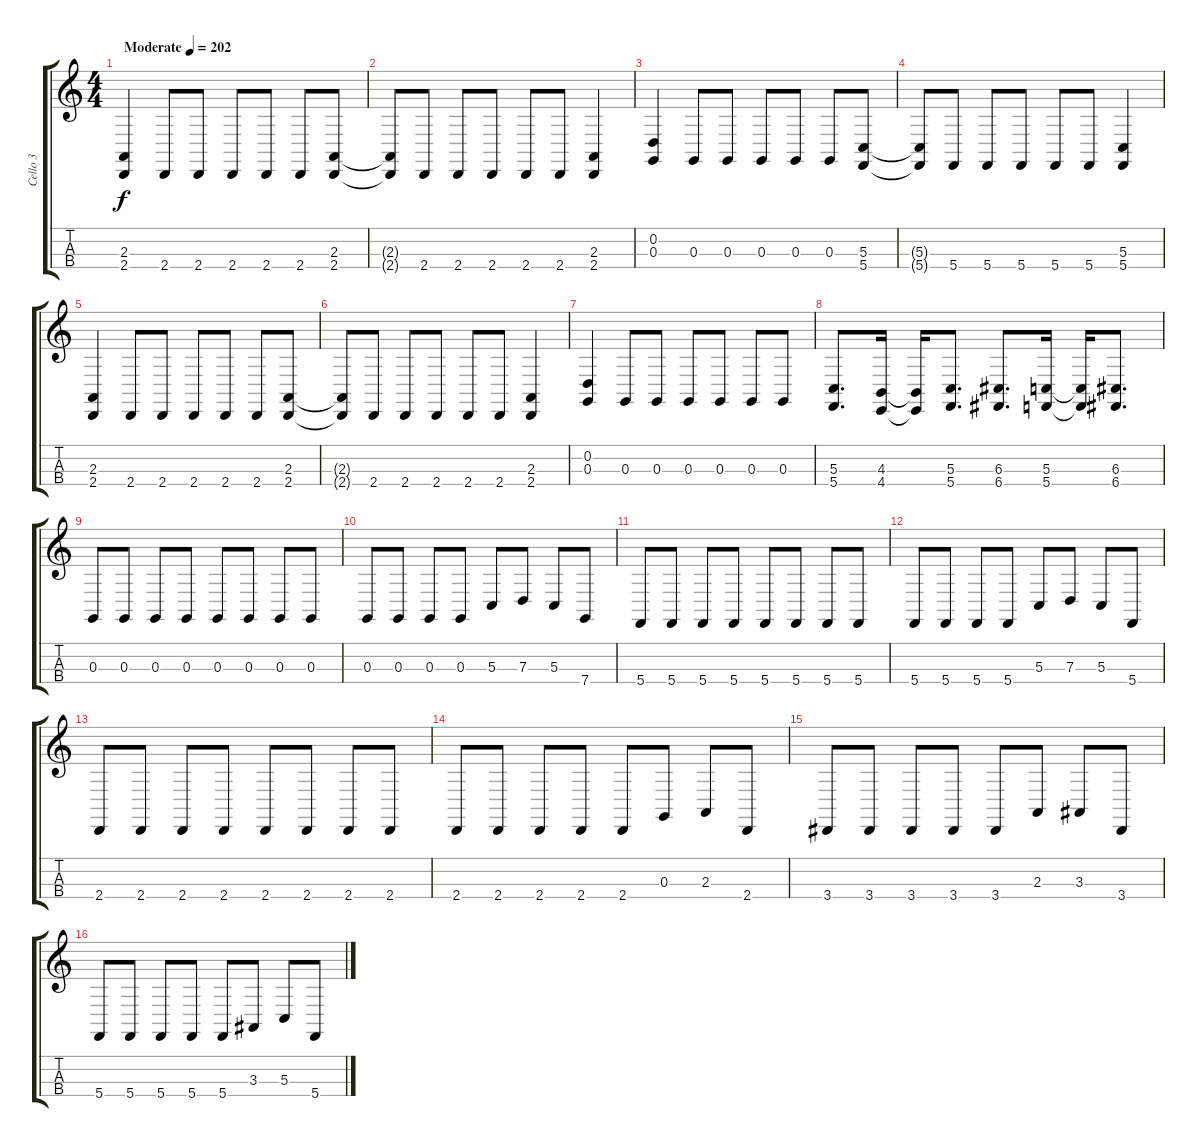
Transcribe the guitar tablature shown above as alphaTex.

\track ("Cello 3" "Cello 3") {instrument cello}
\staff {score tabs}
\tuning (A3 D3 G2 C2) {hide}
\ts (4 4)
\tempo (202 "Moderate")
\clef g2
\ks c
(2.3 2.4).4{dy f instrument cello} 2.4.8 2.4.8 2.4.8 2.4.8 2.4.8 (2.3 2.4).8 |
(2.3{t} 2.4{t}).8 2.4.8 2.4.8 2.4.8 2.4.8 2.4.8 (2.3 2.4).4 |
(0.2 0.3).4 0.3.8 0.3.8 0.3.8 0.3.8 0.3.8 (5.3 5.4).8 |
(5.3{t} 5.4{t}).8 5.4.8 5.4.8 5.4.8 5.4.8 5.4.8 (5.3 5.4).4 |
(2.3 2.4).4 2.4.8 2.4.8 2.4.8 2.4.8 2.4.8 (2.3 2.4).8 |
(2.3{t} 2.4{t}).8 2.4.8 2.4.8 2.4.8 2.4.8 2.4.8 (2.3 2.4).4 |
(0.2 0.3).4 0.3.8 0.3.8 0.3.8 0.3.8 0.3.8 0.3.8 |
(5.3 5.4).8{d} (4.3 4.4).16 (4.3{t} 4.4{t}).16 (5.3 5.4).8{d} (6.3 6.4).8{d} (5.3 5.4).16 (5.3{t} 5.4{t}).16 (6.3 6.4).8{d} |
0.3.8 0.3.8 0.3.8 0.3.8 0.3.8 0.3.8 0.3.8 0.3.8 |
0.3.8 0.3.8 0.3.8 0.3.8 5.3.8 7.3.8 5.3.8 7.4.8 |
5.4.8 5.4.8 5.4.8 5.4.8 5.4.8 5.4.8 5.4.8 5.4.8 |
5.4.8 5.4.8 5.4.8 5.4.8 5.3.8 7.3.8 5.3.8 5.4.8 |
2.4.8 2.4.8 2.4.8 2.4.8 2.4.8 2.4.8 2.4.8 2.4.8 |
2.4.8 2.4.8 2.4.8 2.4.8 2.4.8 0.3.8 2.3.8 2.4.8 |
3.4.8 3.4.8 3.4.8 3.4.8 3.4.8 2.3.8 3.3.8 3.4.8 |
5.4.8 5.4.8 5.4.8 5.4.8 5.4.8 3.3.8 5.3.8 5.4.8
